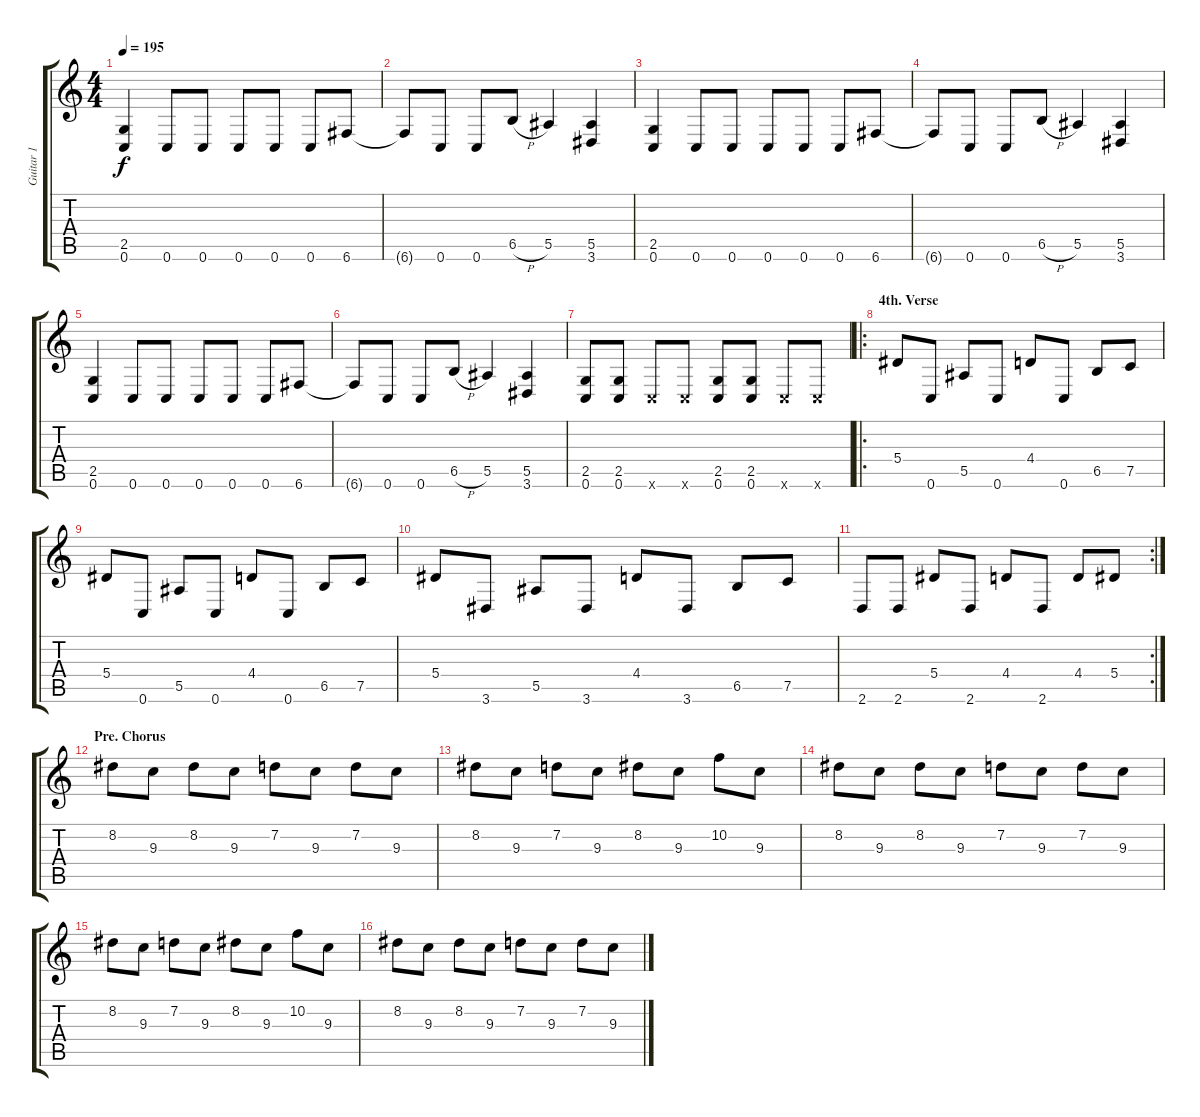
\track ("Guitar 1" "Guitar 1") {instrument distortionguitar}
\staff {score tabs}
\tuning (C4 G3 Eb3 Bb2 F2 C2) {hide}
\ts (4 4)
\tempo 195
\clef g2
\ks c
(2.5 0.6).4{dy f} 0.6.8 0.6.8 0.6.8 0.6.8 0.6.8 6.6.8 |
6.6{t}.8 0.6.8 0.6.8 6.5{h}.8 5.5.4 (5.5 3.6).4 |
(2.5 0.6).4 0.6.8 0.6.8 0.6.8 0.6.8 0.6.8 6.6.8 |
6.6{t}.8 0.6.8 0.6.8 6.5{h}.8 5.5.4 (5.5 3.6).4 |
(2.5 0.6).4 0.6.8 0.6.8 0.6.8 0.6.8 0.6.8 6.6.8 |
6.6{t}.8 0.6.8 0.6.8 6.5{h}.8 5.5.4 (5.5 3.6).4 |
(2.5 0.6).8 (2.5 0.6).8 0.6{x}.8 0.6{x}.8 (2.5 0.6).8 (2.5 0.6).8 0.6{x}.8 0.6{x}.8 |
\ro
\section ("" "4th. Verse")
5.4.8 0.6.8 5.5.8 0.6.8 4.4.8 0.6.8 6.5.8 7.5.8 |
5.4.8 0.6.8 5.5.8 0.6.8 4.4.8 0.6.8 6.5.8 7.5.8 |
5.4.8 3.6.8 5.5.8 3.6.8 4.4.8 3.6.8 6.5.8 7.5.8 |
\rc 2
2.6.8 2.6.8 5.4.8 2.6.8 4.4.8 2.6.8 4.4.8 5.4.8 |
\section ("" "Pre. Chorus")
8.2.8 9.3.8 8.2.8 9.3.8 7.2.8 9.3.8 7.2.8 9.3.8 |
8.2.8 9.3.8 7.2.8 9.3.8 8.2.8 9.3.8 10.2.8 9.3.8 |
8.2.8 9.3.8 8.2.8 9.3.8 7.2.8 9.3.8 7.2.8 9.3.8 |
8.2.8 9.3.8 7.2.8 9.3.8 8.2.8 9.3.8 10.2.8 9.3.8 |
8.2.8 9.3.8 8.2.8 9.3.8 7.2.8 9.3.8 7.2.8 9.3.8
